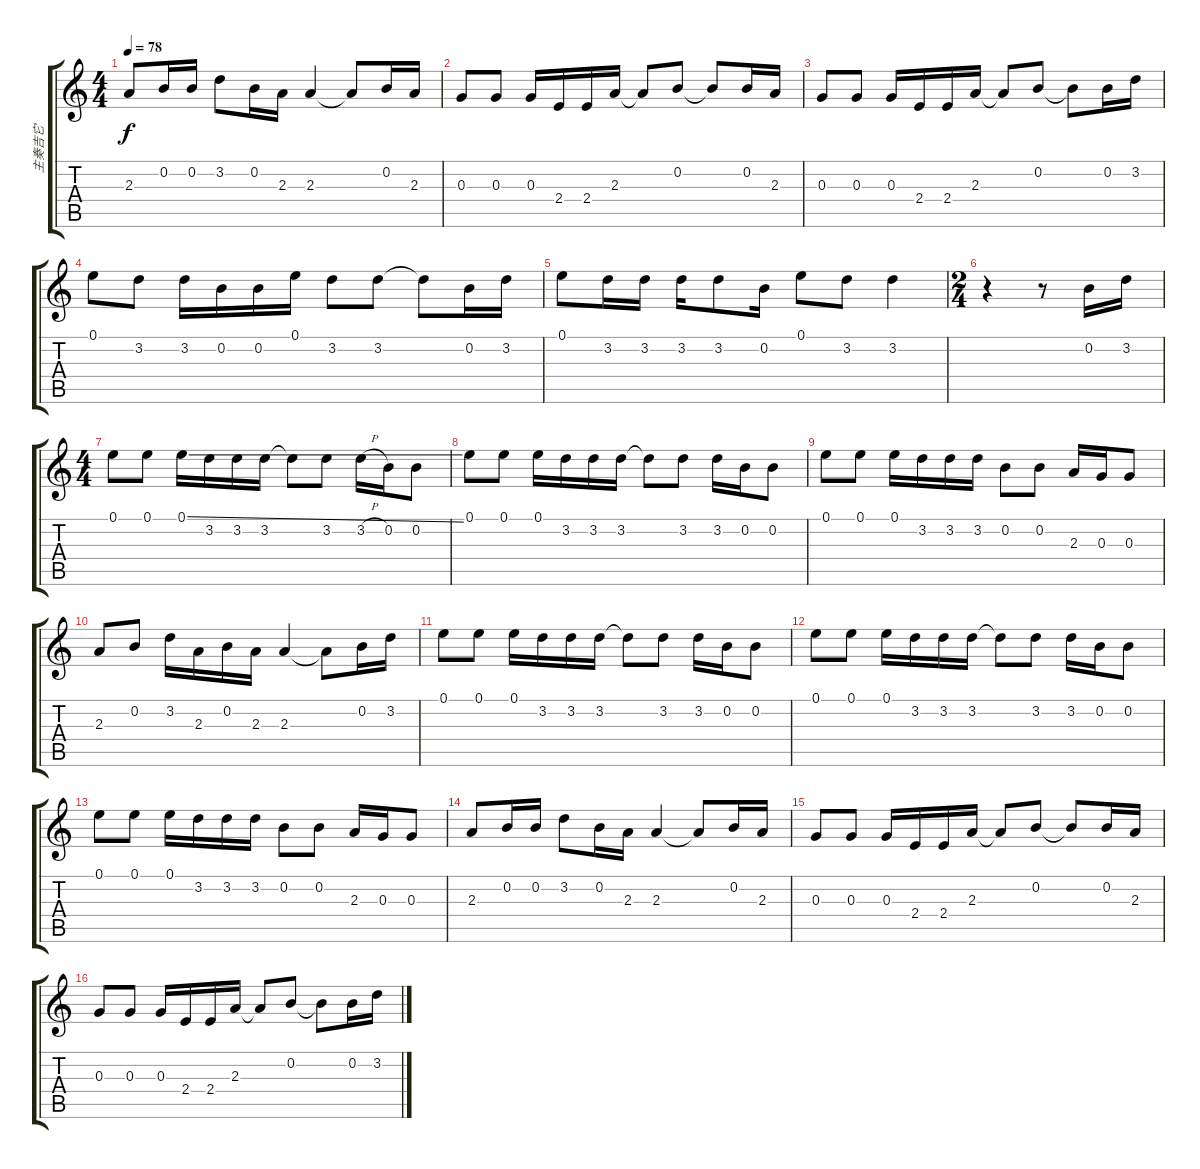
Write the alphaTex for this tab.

\track ("主奏吉它" "主奏吉它") {instrument electricguitarclean}
\staff {score tabs}
\tuning (E4 B3 G3 D3 A2 E2) {hide}
\ts (4 4)
\tempo 78
\clef g2
\ks c
2.3.8{dy f} 0.2.16 0.2.16 3.2.8 0.2.16 2.3.16 2.3.4 2.3{t}.8 0.2.16 2.3.16 |
0.3.8 0.3.8 0.3.16 2.4.16 2.4.16 2.3.16 2.3{t}.8 0.2.8 0.2{t}.8 0.2.16 2.3.16 |
0.3.8 0.3.8 0.3.16 2.4.16 2.4.16 2.3.16 2.3{t}.8 0.2.8 0.2{t}.8 0.2.16 3.2.16 |
0.1.8 3.2.8 3.2.16 0.2.16 0.2.16 0.1.16 3.2.8 3.2.8 3.2{t}.8 0.2.16 3.2.16 |
0.1.8 3.2.16 3.2.16 3.2.16 3.2.8 0.2.16 0.1.8 3.2.8 3.2.4 |
\ts (2 4)
r.4 r.8 0.2.16 3.2.16 |
\ts (4 4)
0.1.8 0.1.8 0.1{ss}.16 3.2.16 3.2.16 3.2.16 3.2{t}.8 3.2.8 3.2{h}.16 0.2.16 0.2.8 |
0.1.8 0.1.8 0.1.16 3.2.16 3.2.16 3.2.16 3.2{t}.8 3.2.8 3.2.16 0.2.16 0.2.8 |
0.1.8 0.1.8 0.1.16 3.2.16 3.2.16 3.2.16 0.2.8 0.2.8 2.3.16 0.3.16 0.3.8 |
2.3.8 0.2.8 3.2.16 2.3.16 0.2.16 2.3.16 2.3.4 2.3{t}.8 0.2.16 3.2.16 |
0.1.8 0.1.8 0.1.16 3.2.16 3.2.16 3.2.16 3.2{t}.8 3.2.8 3.2.16 0.2.16 0.2.8 |
0.1.8 0.1.8 0.1.16 3.2.16 3.2.16 3.2.16 3.2{t}.8 3.2.8 3.2.16 0.2.16 0.2.8 |
0.1.8 0.1.8 0.1.16 3.2.16 3.2.16 3.2.16 0.2.8 0.2.8 2.3.16 0.3.16 0.3.8 |
2.3.8 0.2.16 0.2.16 3.2.8 0.2.16 2.3.16 2.3.4 2.3{t}.8 0.2.16 2.3.16 |
0.3.8 0.3.8 0.3.16 2.4.16 2.4.16 2.3.16 2.3{t}.8 0.2.8 0.2{t}.8 0.2.16 2.3.16 |
0.3.8 0.3.8 0.3.16 2.4.16 2.4.16 2.3.16 2.3{t}.8 0.2.8 0.2{t}.8 0.2.16 3.2.16
